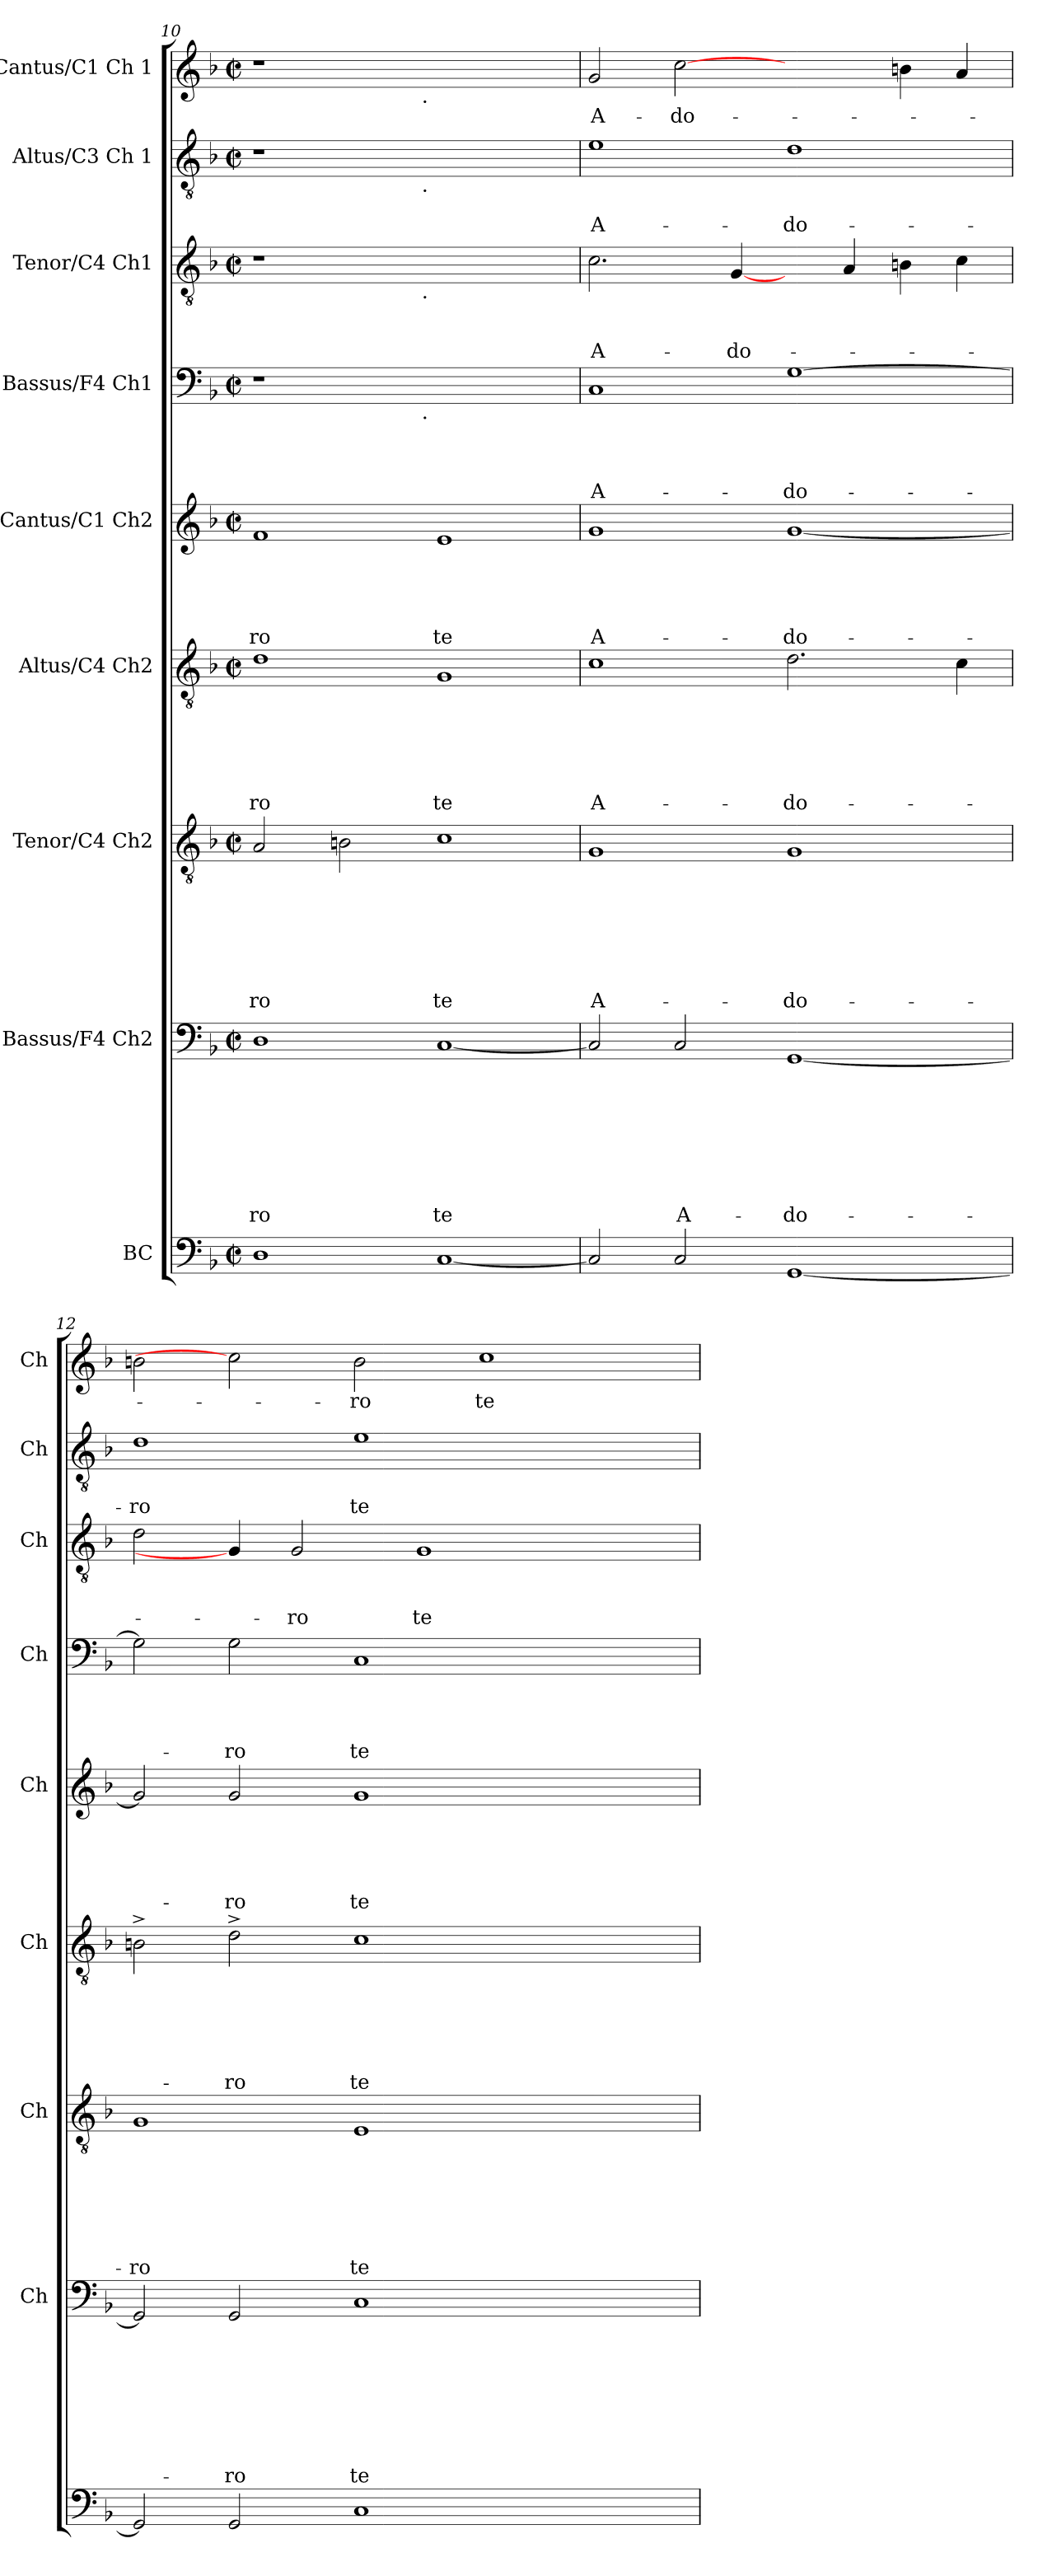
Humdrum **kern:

**kern	**kern	**text	**text	**text	**text	**text	**text	**text	**text	**kern	**text	**text	**text	**text	**text	**text	**text	**kern	**text	**text	**text	**text	**text	**text	**kern	**text	**text	**text	**text	**text	**kern	**text	**text	**text	**text	**kern	**text	**text	**text	**kern	**text	**text	**kern	**text
*part9	*part8	*part8	*part8	*part8	*part8	*part8	*part8	*part8	*part8	*part7	*part7	*part7	*part7	*part7	*part7	*part7	*part7	*part6	*part6	*part6	*part6	*part6	*part6	*part6	*part5	*part5	*part5	*part5	*part5	*part5	*part4	*part4	*part4	*part4	*part4	*part3	*part3	*part3	*part3	*part2	*part2	*part2	*part1	*part1
*staff9	*staff8	*staff8	*staff8	*staff8	*staff8	*staff8	*staff8	*staff8	*staff8	*staff7	*staff7	*staff7	*staff7	*staff7	*staff7	*staff7	*staff7	*staff6	*staff6	*staff6	*staff6	*staff6	*staff6	*staff6	*staff5	*staff5	*staff5	*staff5	*staff5	*staff5	*staff4	*staff4	*staff4	*staff4	*staff4	*staff3	*staff3	*staff3	*staff3	*staff2	*staff2	*staff2	*staff1	*staff1
*I"BC	*I"Bassus/F4 Ch2	*	*	*	*	*	*	*	*	*I"Tenor/C4 Ch2	*	*	*	*	*	*	*	*I"Altus/C4 Ch2	*	*	*	*	*	*	*I"Cantus/C1 Ch2	*	*	*	*	*	*I"Bassus/F4 Ch1	*	*	*	*	*I"Tenor/C4 Ch1	*	*	*	*I"Altus/C3 Ch 1	*	*	*I"Cantus/C1 Ch 1	*
*	*I'Ch	*	*	*	*	*	*	*	*	*I'Ch	*	*	*	*	*	*	*	*I'Ch	*	*	*	*	*	*	*I'Ch	*	*	*	*	*	*I'Ch	*	*	*	*	*I'Ch	*	*	*	*I'Ch	*	*	*I'Ch	*
*clefF4	*clefF4	*	*	*	*	*	*	*	*	*clefGv2	*	*	*	*	*	*	*	*clefGv2	*	*	*	*	*	*	*clefG2	*	*	*	*	*	*clefF4	*	*	*	*	*clefGv2	*	*	*	*clefGv2	*	*	*clefG2	*
*k[b-]	*k[b-]	*	*	*	*	*	*	*	*	*k[b-]	*	*	*	*	*	*	*	*k[b-]	*	*	*	*	*	*	*k[b-]	*	*	*	*	*	*k[b-]	*	*	*	*	*k[b-]	*	*	*	*k[b-]	*	*	*k[b-]	*
*F:	*F:	*	*	*	*	*	*	*	*	*F:	*	*	*	*	*	*	*	*F:	*	*	*	*	*	*	*F:	*	*	*	*	*	*F:	*	*	*	*	*F:	*	*	*	*F:	*	*	*F:	*
*M2/2	*M2/2	*	*	*	*	*	*	*	*	*M2/2	*	*	*	*	*	*	*	*M2/2	*	*	*	*	*	*	*M2/2	*	*	*	*	*	*M2/2	*	*	*	*	*M2/2	*	*	*	*M2/2	*	*	*M2/2	*
*met(c|)	*met(c|)	*	*	*	*	*	*	*	*	*met(c|)	*	*	*	*	*	*	*	*met(c|)	*	*	*	*	*	*	*met(c|)	*	*	*	*	*	*met(c|)	*	*	*	*	*met(c|)	*	*	*	*met(c|)	*	*	*met(c|)	*
=10	=10	=10	=10	=10	=10	=10	=10	=10	=10	=10	=10	=10	=10	=10	=10	=10	=10	=10	=10	=10	=10	=10	=10	=10	=10	=10	=10	=10	=10	=10	=10	=10	=10	=10	=10	=10	=10	=10	=10	=10	=10	=10	=10	=10
!	!	!	!	!	!	!	!	!	!LO:LY:b	!	!	!	!	!	!	!	!LO:LY:b	!	!	!	!	!	!	!LO:LY:b	!	!	!	!	!	!LO:LY:b	!	!	!	!	!	!	!	!	!	!	!	!	!	!
*	*	*	*	*	*	*	*	*	*	*	*	*	*	*	*	*	*	*	*	*	*	*	*	*	*	*	*	*	*	*	*^	*	*	*	*	*^	*	*	*	*^	*	*	*^	*
1D	1D	.	.	.	.	.	.	.	-ro	2A/	.	.	.	.	.	.	-ro	1d	.	.	.	.	.	-ro	1f	.	.	.	.	-ro	1r	2ryy	.	.	.	.	1r	2ryy	.	.	.	1r	2ryy	.	.	1r	2ryy	.
.	.	.	.	.	.	.	.	.	.	2Bn\	.	.	.	.	.	.	.	.	.	.	.	.	.	.	.	.	.	.	.	.	.	4...ryy	.	.	.	.	.	4...ryy	.	.	.	.	4...ryy	.	.	.	4...ryy	.
!	!	!	!	!	!	!	!	!	!	!	!	!	!	!	!	!	!	!	!	!	!	!	!	!	!	!	!	!	!	!	!	!	!	!	!	!	!	!	!	!	!	!	!	!	!	!	!LO:TX:b:t=.	!
!	!	!	!	!	!	!	!	!	!	!	!	!	!	!	!	!	!	!	!	!	!	!	!	!	!	!	!	!	!	!	!	!	!	!	!	!	!	!	!	!	!	!	!LO:TX:b:t=.	!	!	!	!	!
!	!	!	!	!	!	!	!	!	!	!	!	!	!	!	!	!	!	!	!	!	!	!	!	!	!	!	!	!	!	!	!	!	!	!	!	!	!	!LO:TX:b:t=.	!	!	!	!	!	!	!	!	!	!
!	!	!	!	!	!	!	!	!	!	!	!	!	!	!	!	!	!	!	!	!	!	!	!	!	!	!	!	!	!	!	!	!LO:TX:b:t=.	!	!	!	!	!	!	!	!	!	!	!	!	!	!	!	!
.	.	.	.	.	.	.	.	.	.	.	.	.	.	.	.	.	.	.	.	.	.	.	.	.	.	.	.	.	.	.	.	1ryy	.	.	.	.	.	1ryy	.	.	.	.	1ryy	.	.	.	1ryy	.
!	!	!	!	!	!	!	!	!	!LO:LY:b	!	!	!	!	!	!	!	!LO:LY:b	!	!	!	!	!	!	!LO:LY:b	!	!	!	!	!	!LO:LY:b	!	!	!	!	!	!	!	!	!	!	!	!	!	!	!	!	!	!
[<1C	[<1C	.	.	.	.	.	.	.	te	1c	.	.	.	.	.	.	te	1G	.	.	.	.	.	te	1e	.	.	.	.	te	1ryy	.	.	.	.	.	1ryy	.	.	.	.	1ryy	.	.	.	1ryy	.	.
.	.	.	.	.	.	.	.	.	.	.	.	.	.	.	.	.	.	.	.	.	.	.	.	.	.	.	.	.	.	.	.	32ryy	.	.	.	.	.	32ryy	.	.	.	.	32ryy	.	.	.	32ryy	.
=11	=11	=11	=11	=11	=11	=11	=11	=11	=11	=11	=11	=11	=11	=11	=11	=11	=11	=11	=11	=11	=11	=11	=11	=11	=11	=11	=11	=11	=11	=11	=11	=11	=11	=11	=11	=11	=11	=11	=11	=11	=11	=11	=11	=11	=11	=11	=11	=11
!	!	!	!	!	!	!	!	!	!	!	!	!	!	!	!	!	!LO:LY:b	!	!	!	!	!	!	!LO:LY:b	!	!	!	!	!	!LO:LY:b	!	!	!	!	!	!LO:LY:b	!	!	!	!	!LO:LY:b	!	!	!	!LO:LY:b	!	!	!LO:LY:b
*	*	*	*	*	*	*	*	*	*	*	*	*	*	*	*	*	*	*	*	*	*	*	*	*	*	*	*	*	*	*	*v	*v	*	*	*	*	*	*	*	*	*	*v	*v	*	*	*v	*v	*
*	*	*	*	*	*	*	*	*	*	*	*	*	*	*	*	*	*	*	*	*	*	*	*	*	*	*	*	*	*	*	*	*	*	*	*	*v	*v	*	*	*	*	*	*	*	*
2C/]	2C/]	.	.	.	.	.	.	.	.	1G	.	.	.	.	.	.	A-	1c	.	.	.	.	.	A-	1g	.	.	.	.	A-	1C	.	.	.	A-	2.c\	.	.	A-	1e	.	A-	2g/	A-
!	!	!	!	!	!	!	!	!	!LO:LY:b	!	!	!	!	!	!	!	!	!	!	!	!	!	!	!	!	!	!	!	!	!	!	!	!	!	!	!	!	!	!	!	!	!	!	!LO:LY:b
2C/	2C/	.	.	.	.	.	.	.	A-	.	.	.	.	.	.	.	.	.	.	.	.	.	.	.	.	.	.	.	.	.	.	.	.	.	.	.	.	.	.	.	.	.	[2cc	-do-
!	!	!	!	!	!	!	!	!	!	!	!	!	!	!	!	!	!	!	!	!	!	!	!	!	!	!	!	!	!	!	!	!	!	!	!	!	!	!	!LO:LY:b	!	!	!	!	!
.	.	.	.	.	.	.	.	.	.	.	.	.	.	.	.	.	.	.	.	.	.	.	.	.	.	.	.	.	.	.	.	.	.	.	.	[4G/	.	.	-do-	.	.	.	.	.
!	!	!	!	!	!	!	!	!	!LO:LY:b	!	!	!	!	!	!	!	!LO:LY:b	!	!	!	!	!	!	!LO:LY:b	!	!	!	!	!	!LO:LY:b	!	!	!	!	!LO:LY:b	!	!	!	!	!	!	!LO:LY:b	!	!
[<1GG	[<1GG	.	.	.	.	.	.	.	-do-	1G	.	.	.	.	.	.	-do-	2.d\	.	.	.	.	.	-do-	[<1g	.	.	.	.	-do-	[>1G	.	.	.	-do-	4ryy	.	.	.	1d	.	-do-	2ryy	.
.	.	.	.	.	.	.	.	.	.	.	.	.	.	.	.	.	.	.	.	.	.	.	.	.	.	.	.	.	.	.	.	.	.	.	.	4A/	.	.	.	.	.	.	.	.
.	.	.	.	.	.	.	.	.	.	.	.	.	.	.	.	.	.	.	.	.	.	.	.	.	.	.	.	.	.	.	.	.	.	.	.	4Bn\	.	.	.	.	.	.	4bn\	.
.	.	.	.	.	.	.	.	.	.	.	.	.	.	.	.	.	.	4c\	.	.	.	.	.	.	.	.	.	.	.	.	.	.	.	.	.	4c\	.	.	.	.	.	.	4a/	.
=12	=12	=12	=12	=12	=12	=12	=12	=12	=12	=12	=12	=12	=12	=12	=12	=12	=12	=12	=12	=12	=12	=12	=12	=12	=12	=12	=12	=12	=12	=12	=12	=12	=12	=12	=12	=12	=12	=12	=12	=12	=12	=12	=12	=12
!	!	!	!	!	!	!	!	!	!	!	!	!	!	!	!	!	!LO:LY:b	!	!	!	!	!	!	!	!	!	!	!	!	!	!	!	!	!	!	!	!	!	!	!	!	!LO:LY:b	!	!
2GG/]	2GG/]	.	.	.	.	.	.	.	.	1G	.	.	.	.	.	.	-ro	2Bn^>\	.	.	.	.	.	.	2g/]	.	.	.	.	.	2G\]	.	.	.	.	2d\	.	.	.	1d	.	-ro	2bn\	.
!	!	!	!	!	!	!	!	!	!LO:LY:b	!	!	!	!	!	!	!	!	!	!	!	!	!	!	!LO:LY:b	!	!	!	!	!	!LO:LY:b	!	!	!	!	!LO:LY:b	!	!	!	!	!	!	!	!	!
2GG/	2GG/	.	.	.	.	.	.	.	-ro	.	.	.	.	.	.	.	.	2d^>\	.	.	.	.	.	-ro	2g/	.	.	.	.	-ro	2G\	.	.	.	-ro	4G/]	.	.	.	.	.	.	2cc]	.
!	!	!	!	!	!	!	!	!	!	!	!	!	!	!	!	!	!	!	!	!	!	!	!	!	!	!	!	!	!	!	!	!	!	!	!	!	!	!	!LO:LY:b	!	!	!	!	!
.	.	.	.	.	.	.	.	.	.	.	.	.	.	.	.	.	.	.	.	.	.	.	.	.	.	.	.	.	.	.	.	.	.	.	.	2G/	.	.	-ro	.	.	.	.	.
!	!	!	!	!	!	!	!	!	!LO:LY:b	!	!	!	!	!	!	!	!LO:LY:b	!	!	!	!	!	!	!LO:LY:b	!	!	!	!	!	!LO:LY:b	!	!	!	!	!LO:LY:b	!	!	!	!	!	!	!LO:LY:b	!	!LO:LY:b
1C	1C	.	.	.	.	.	.	.	te	1E	.	.	.	.	.	.	te	1c	.	.	.	.	.	te	1g	.	.	.	.	te	1C	.	.	.	te	.	.	.	.	1e	.	te	2b\	-ro
!	!	!	!	!	!	!	!	!	!	!	!	!	!	!	!	!	!	!	!	!	!	!	!	!	!	!	!	!	!	!	!	!	!	!	!	!	!	!	!LO:LY:b	!	!	!	!	!
.	.	.	.	.	.	.	.	.	.	.	.	.	.	.	.	.	.	.	.	.	.	.	.	.	.	.	.	.	.	.	.	.	.	.	.	1G	.	.	te	.	.	.	.	.
!	!	!	!	!	!	!	!	!	!	!	!	!	!	!	!	!	!	!	!	!	!	!	!	!	!	!	!	!	!	!	!	!	!	!	!	!	!	!	!	!	!	!	!	!LO:LY:b
.	.	.	.	.	.	.	.	.	.	.	.	.	.	.	.	.	.	.	.	.	.	.	.	.	.	.	.	.	.	.	.	.	.	.	.	.	.	.	.	.	.	.	1cc	te
2ryy	2ryy	.	.	.	.	.	.	.	.	2ryy	.	.	.	.	.	.	.	2ryy	.	.	.	.	.	.	2ryy	.	.	.	.	.	2ryy	.	.	.	.	.	.	.	.	2ryy	.	.	.	.
.	.	.	.	.	.	.	.	.	.	.	.	.	.	.	.	.	.	.	.	.	.	.	.	.	.	.	.	.	.	.	.	.	.	.	.	4ryy	.	.	.	.	.	.	.	.
=	=	=	=	=	=	=	=	=	=	=	=	=	=	=	=	=	=	=	=	=	=	=	=	=	=	=	=	=	=	=	=	=	=	=	=	=	=	=	=	=	=	=	=	=
*-	*-	*-	*-	*-	*-	*-	*-	*-	*-	*-	*-	*-	*-	*-	*-	*-	*-	*-	*-	*-	*-	*-	*-	*-	*-	*-	*-	*-	*-	*-	*-	*-	*-	*-	*-	*-	*-	*-	*-	*-	*-	*-	*-	*-
